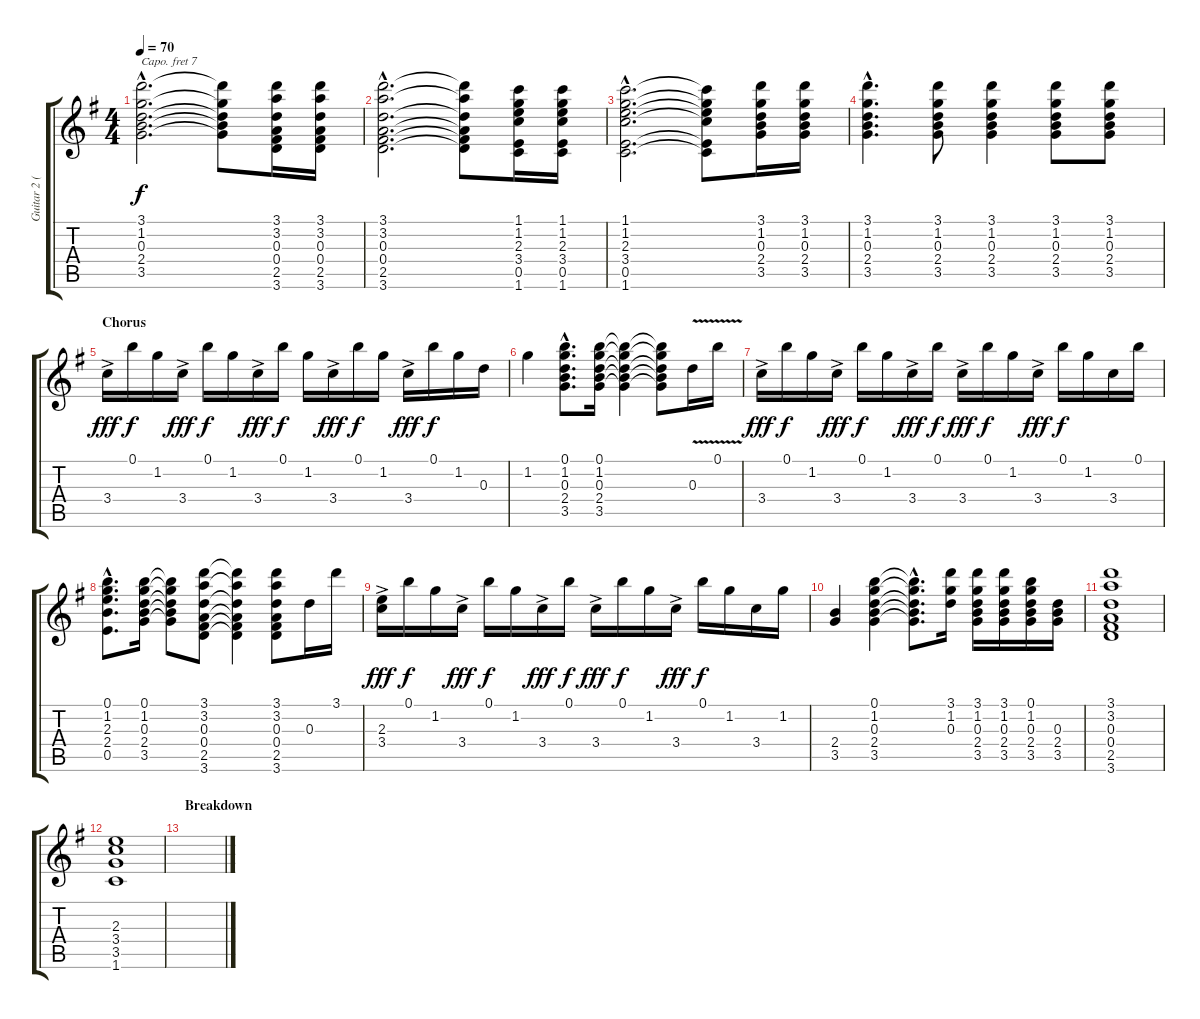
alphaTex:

\track ("Guitar 2 (Capo VII)" "Guitar 2 (") {instrument acousticguitarnylon}
\staff {score tabs}
\capo 7
\tuning (E4 B3 G3 D3 A2 E2) {hide}
\ts (4 4)
\tempo 70
\clef g2
\ks g
(3.1{hac} 1.2{hac} 0.3{hac} 2.4{hac} 3.5{hac}).2{d dy f} (3.1{t} 1.2{t} 0.3{t} 2.4{t} 3.5{t}).8 (3.1 3.2 0.3 0.4 2.5 3.6).16 (3.1 3.2 0.3 0.4 2.5 3.6).16 |
(3.1{hac} 3.2{hac} 0.3{hac} 0.4{hac} 2.5{hac} 3.6{hac}).2{d} (3.1{t} 3.2{t} 0.3{t} 0.4{t} 2.5{t} 3.6{t}).8 (1.1 1.2 2.3 3.4 0.5 1.6).16 (1.1 1.2 2.3 3.4 0.5 1.6).16 |
(1.1{hac} 1.2{hac} 2.3{hac} 3.4{hac} 0.5{hac} 1.6{hac}).2{d} (1.1{t} 1.2{t} 2.3{t} 3.4{t} 0.5{t} 1.6{t}).8 (3.1 1.2 0.3 2.4 3.5).16 (3.1 1.2 0.3 2.4 3.5).16 |
(3.1{hac} 1.2{hac} 0.3{hac} 2.4{hac} 3.5{hac}).4{d} (3.1 1.2 0.3 2.4 3.5).8 (3.1 1.2 0.3 2.4 3.5).4 (3.1 1.2 0.3 2.4 3.5).8 (3.1 1.2 0.3 2.4 3.5).8 |
\section ("" "Chorus")
3.4{ac}.16{dy fff} 0.1.16{dy f} 1.2.16 3.4{ac}.16{dy fff} 0.1.16{dy f} 1.2.16 3.4{ac}.16{dy fff} 0.1.16{dy f} 1.2.16 3.4{ac}.16{dy fff} 0.1.16{dy f} 1.2.16 3.4{ac}.16{dy fff} 0.1.16{dy f} 1.2.16 0.3.16 |
1.2.4 (0.1{hac} 1.2{hac} 0.3{hac} 2.4{hac} 3.5{hac}).8{d} (0.1 1.2 0.3 2.4 3.5).16 (0.1{t} 1.2{t} 0.3{t} 2.4{t} 3.5{t}).4 (0.1{t} 1.2{t} 0.3{t} 2.4{t} 3.5{t}).8 0.3{v}.16 0.1{v}.16 |
3.4{ac}.16{dy fff} 0.1.16{dy f} 1.2.16 3.4{ac}.16{dy fff} 0.1.16{dy f} 1.2.16 3.4{ac}.16{dy fff} 0.1.16{dy f} 3.4{ac}.16{dy fff} 0.1.16{dy f} 1.2.16 3.4{ac}.16{dy fff} 0.1.16{dy f} 1.2.16 3.4.16 0.1.16 |
(0.1{hac} 1.2{hac} 2.3{hac} 2.4{hac} 0.5{hac}).8{d} (0.1 1.2 0.3 2.4 3.5).16 (0.1{t} 1.2{t} 0.3{t} 2.4{t} 3.5{t}).8 (3.1 3.2 0.3 0.4 2.5 3.6).8 (3.1{t} 3.2{t} 0.3{t} 0.4{t} 2.5{t} 3.6{t}).4 (3.1 3.2 0.3 0.4 2.5 3.6).8 0.3.16 3.1.16 |
(2.3 3.4{ac}).16{dy fff} 0.1.16{dy f} 1.2.16 3.4{ac}.16{dy fff} 0.1.16{dy f} 1.2.16 3.4{ac}.16{dy fff} 0.1.16{dy f} 3.4{ac}.16{dy fff} 0.1.16{dy f} 1.2.16 3.4{ac}.16{dy fff} 0.1.16{dy f} 1.2.16 3.4.16 1.2.16 |
(2.4 3.5).4 (0.1 1.2 0.3 2.4 3.5).4 (0.1{hac t} 1.2{hac t} 0.3{hac t} 2.4{hac t} 3.5{hac t}).8{d} (3.1 1.2 0.3).16 (3.1 1.2 0.3 2.4 3.5).16 (3.1 1.2 0.3 2.4 3.5).16 (0.1 1.2 0.3 2.4 3.5).16 (0.3 2.4 3.5).16 |
(3.1 3.2 0.3 0.4 2.5 3.6).1 |
(2.3 3.4 3.5 1.6).1 |
\section ("" "Breakdown")
